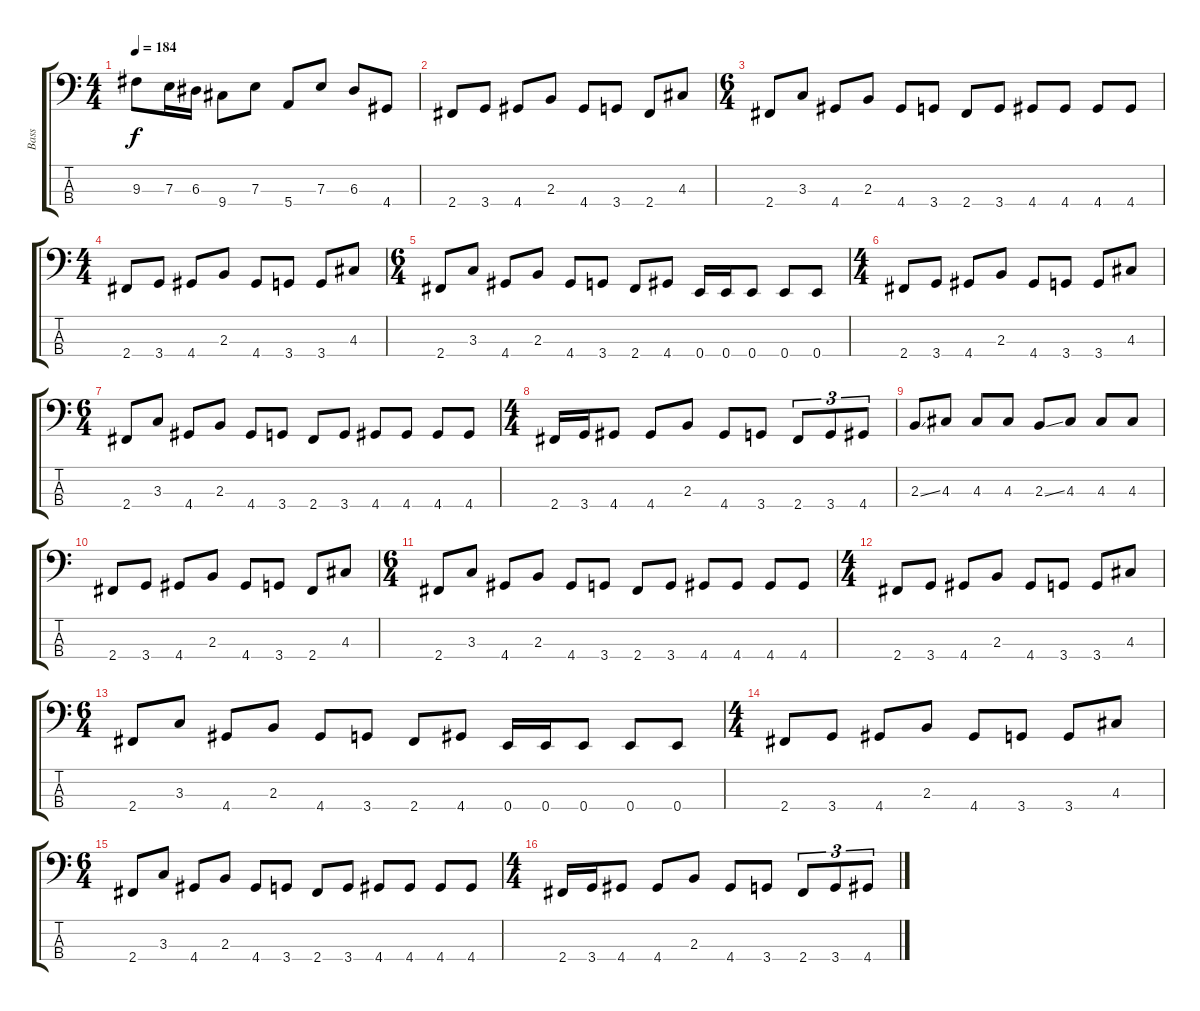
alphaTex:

\track ("Bass" "Bass") {instrument electricbassfinger}
\staff {score tabs}
\tuning (G2 D2 A1 E1) {hide}
\ts (4 4)
\tempo 184
\clef f4
\ks c
9.3.8{dy f} 7.3.16 6.3.16 9.4.8 7.3.8 5.4.8 7.3.8 6.3.8 4.4.8 |
2.4.8 3.4.8 4.4.8 2.3.8 4.4.8 3.4.8 2.4.8 4.3.8 |
\ts (6 4)
2.4.8 3.3.8 4.4.8 2.3.8 4.4.8 3.4.8 2.4.8 3.4.8 4.4.8 4.4.8 4.4.8 4.4.8 |
\ts (4 4)
2.4.8 3.4.8 4.4.8 2.3.8 4.4.8 3.4.8 3.4.8 4.3.8 |
\ts (6 4)
2.4.8 3.3.8 4.4.8 2.3.8 4.4.8 3.4.8 2.4.8 4.4.8 0.4.16 0.4.16 0.4.8 0.4.8 0.4.8 |
\ts (4 4)
2.4.8 3.4.8 4.4.8 2.3.8 4.4.8 3.4.8 3.4.8 4.3.8 |
\ts (6 4)
2.4.8 3.3.8 4.4.8 2.3.8 4.4.8 3.4.8 2.4.8 3.4.8 4.4.8 4.4.8 4.4.8 4.4.8 |
\ts (4 4)
2.4.16 3.4.16 4.4.8 4.4.8 2.3.8 4.4.8 3.4.8 2.4.8{tu (3 2)} 3.4.8{tu (3 2)} 4.4.8{tu (3 2)} |
2.3{ss}.8 4.3.8 4.3.8 4.3.8 2.3{ss}.8 4.3.8 4.3.8 4.3.8 |
2.4.8 3.4.8 4.4.8 2.3.8 4.4.8 3.4.8 2.4.8 4.3.8 |
\ts (6 4)
2.4.8 3.3.8 4.4.8 2.3.8 4.4.8 3.4.8 2.4.8 3.4.8 4.4.8 4.4.8 4.4.8 4.4.8 |
\ts (4 4)
2.4.8 3.4.8 4.4.8 2.3.8 4.4.8 3.4.8 3.4.8 4.3.8 |
\ts (6 4)
2.4.8 3.3.8 4.4.8 2.3.8 4.4.8 3.4.8 2.4.8 4.4.8 0.4.16 0.4.16 0.4.8 0.4.8 0.4.8 |
\ts (4 4)
2.4.8 3.4.8 4.4.8 2.3.8 4.4.8 3.4.8 3.4.8 4.3.8 |
\ts (6 4)
2.4.8 3.3.8 4.4.8 2.3.8 4.4.8 3.4.8 2.4.8 3.4.8 4.4.8 4.4.8 4.4.8 4.4.8 |
\ts (4 4)
2.4.16 3.4.16 4.4.8 4.4.8 2.3.8 4.4.8 3.4.8 2.4.8{tu (3 2)} 3.4.8{tu (3 2)} 4.4.8{tu (3 2)}
